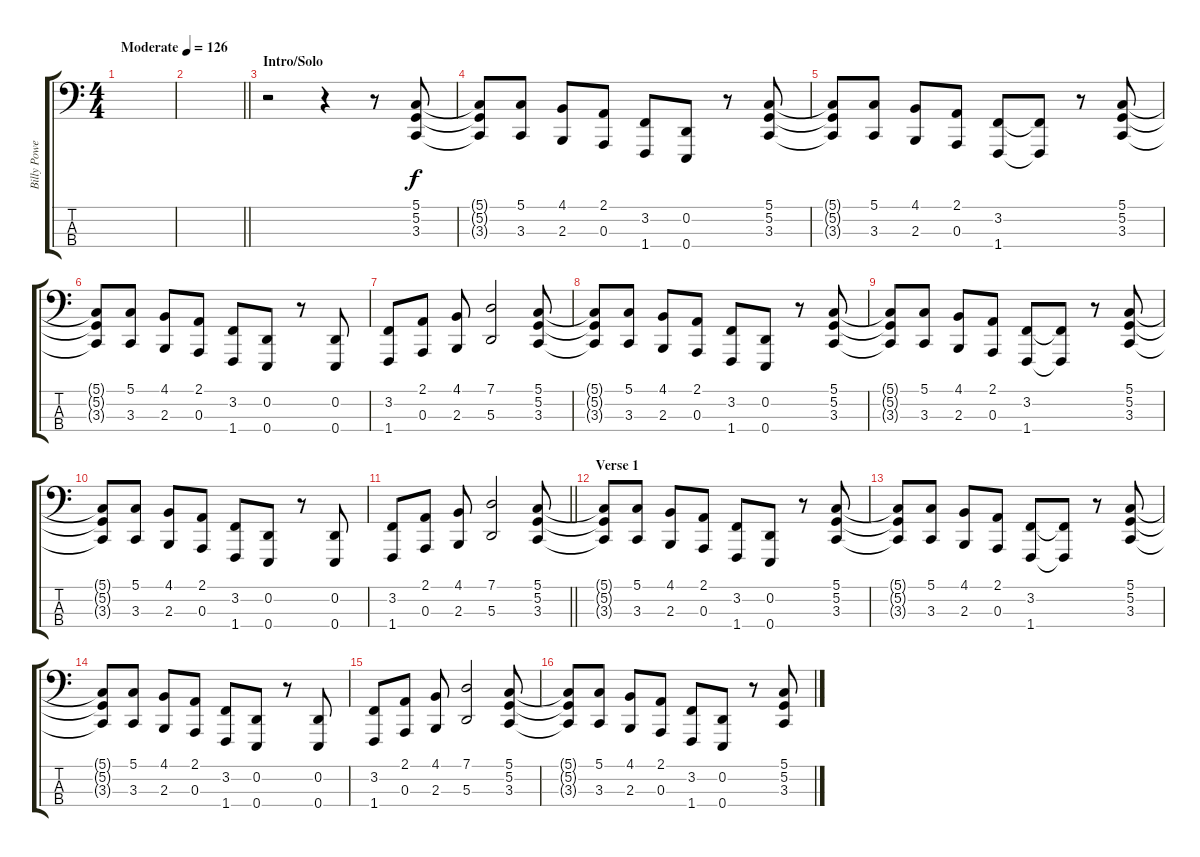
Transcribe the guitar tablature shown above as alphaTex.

\track ("Billy Powell (Piano - LH)" "Billy Powe") {instrument acousticgrandpiano}
\staff {score tabs}
\tuning (G2 D2 A1 E1) {hide}
\ts (4 4)
\tempo (126 "Moderate")
\clef f4
\ks c
|
\barLineRight lightlight
|
\section ("" "Intro/Solo")
r.2 r.4 r.8 (5.1 5.2 3.3).8 |
(5.1{t} 5.2{t} 3.3{t}).8 (5.1 3.3).8 (4.1 2.3).8 (2.1 0.3).8 (3.2 1.4).8 (0.2 0.4).8 r.8 (5.1 5.2 3.3).8 |
(5.1{t} 5.2{t} 3.3{t}).8 (5.1 3.3).8 (4.1 2.3).8 (2.1 0.3).8 (3.2 1.4).8 (3.2{t} 1.4{t}).8 r.8 (5.1 5.2 3.3).8 |
(5.1{t} 5.2{t} 3.3{t}).8 (5.1 3.3).8 (4.1 2.3).8 (2.1 0.3).8 (3.2 1.4).8 (0.2 0.4).8 r.8 (0.2 0.4).8 |
(3.2 1.4).8 (2.1 0.3).8 (4.1 2.3).8 (7.1 5.3).2 (5.1 5.2 3.3).8 |
(5.1{t} 5.2{t} 3.3{t}).8 (5.1 3.3).8 (4.1 2.3).8 (2.1 0.3).8 (3.2 1.4).8 (0.2 0.4).8 r.8 (5.1 5.2 3.3).8 |
(5.1{t} 5.2{t} 3.3{t}).8 (5.1 3.3).8 (4.1 2.3).8 (2.1 0.3).8 (3.2 1.4).8 (3.2{t} 1.4{t}).8 r.8 (5.1 5.2 3.3).8 |
(5.1{t} 5.2{t} 3.3{t}).8 (5.1 3.3).8 (4.1 2.3).8 (2.1 0.3).8 (3.2 1.4).8 (0.2 0.4).8 r.8 (0.2 0.4).8 |
\barLineRight lightlight
(3.2 1.4).8 (2.1 0.3).8 (4.1 2.3).8 (7.1 5.3).2 (5.1 5.2 3.3).8 |
\section ("" "Verse 1")
(5.1{t} 5.2{t} 3.3{t}).8 (5.1 3.3).8 (4.1 2.3).8 (2.1 0.3).8 (3.2 1.4).8 (0.2 0.4).8 r.8 (5.1 5.2 3.3).8 |
(5.1{t} 5.2{t} 3.3{t}).8 (5.1 3.3).8 (4.1 2.3).8 (2.1 0.3).8 (3.2 1.4).8 (3.2{t} 1.4{t}).8 r.8 (5.1 5.2 3.3).8 |
(5.1{t} 5.2{t} 3.3{t}).8 (5.1 3.3).8 (4.1 2.3).8 (2.1 0.3).8 (3.2 1.4).8 (0.2 0.4).8 r.8 (0.2 0.4).8 |
(3.2 1.4).8 (2.1 0.3).8 (4.1 2.3).8 (7.1 5.3).2 (5.1 5.2 3.3).8 |
(5.1{t} 5.2{t} 3.3{t}).8 (5.1 3.3).8 (4.1 2.3).8 (2.1 0.3).8 (3.2 1.4).8 (0.2 0.4).8 r.8 (5.1 5.2 3.3).8
